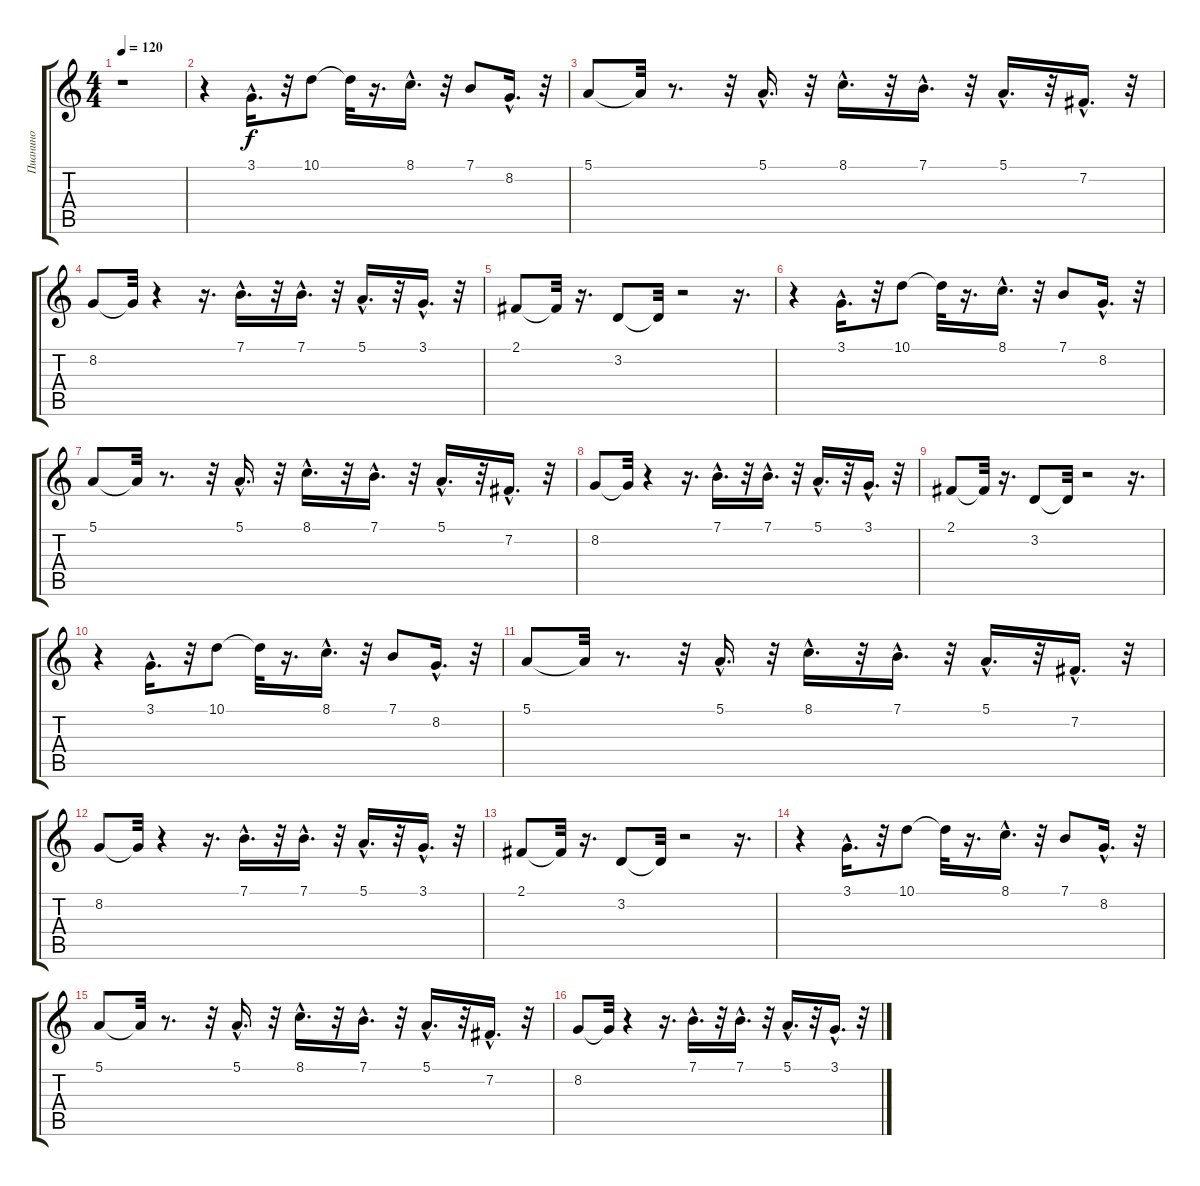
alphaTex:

\track ("Пианино" "Пианино") {instrument electricgrandpiano}
\staff {score tabs}
\tuning (E4 B3 G3 D3 A2 E2) {hide}
\ts (4 4)
\tempo 120
\clef g2
\ks c
r.1{dy f} |
r.4 3.1{hac}.16{d} r.32 10.1.8 10.1{t}.32 r.16{d} 8.1{hac}.16{d} r.32 7.1.8 8.2{hac}.16{d} r.32 |
5.1.8 5.1{t}.32 r.8{d} r.32 5.1{hac}.16{d} r.32 8.1{hac}.16{d} r.32 7.1{hac}.16{d} r.32 5.1{hac}.16{d} r.32 7.2{hac}.16{d} r.32 |
8.2.8 8.2{t}.32 r.4 r.16{d} 7.1{hac}.16{d} r.32 7.1{hac}.16{d} r.32 5.1{hac}.16{d} r.32 3.1{hac}.16{d} r.32 |
2.1.8 2.1{t}.32 r.16{d} 3.2.8 3.2{t}.32 r.2 r.16{d} |
r.4 3.1{hac}.16{d} r.32 10.1.8 10.1{t}.32 r.16{d} 8.1{hac}.16{d} r.32 7.1.8 8.2{hac}.16{d} r.32 |
5.1.8 5.1{t}.32 r.8{d} r.32 5.1{hac}.16{d} r.32 8.1{hac}.16{d} r.32 7.1{hac}.16{d} r.32 5.1{hac}.16{d} r.32 7.2{hac}.16{d} r.32 |
8.2.8 8.2{t}.32 r.4 r.16{d} 7.1{hac}.16{d} r.32 7.1{hac}.16{d} r.32 5.1{hac}.16{d} r.32 3.1{hac}.16{d} r.32 |
2.1.8 2.1{t}.32 r.16{d} 3.2.8 3.2{t}.32 r.2 r.16{d} |
r.4 3.1{hac}.16{d} r.32 10.1.8 10.1{t}.32 r.16{d} 8.1{hac}.16{d} r.32 7.1.8 8.2{hac}.16{d} r.32 |
5.1.8 5.1{t}.32 r.8{d} r.32 5.1{hac}.16{d} r.32 8.1{hac}.16{d} r.32 7.1{hac}.16{d} r.32 5.1{hac}.16{d} r.32 7.2{hac}.16{d} r.32 |
8.2.8 8.2{t}.32 r.4 r.16{d} 7.1{hac}.16{d} r.32 7.1{hac}.16{d} r.32 5.1{hac}.16{d} r.32 3.1{hac}.16{d} r.32 |
2.1.8 2.1{t}.32 r.16{d} 3.2.8 3.2{t}.32 r.2 r.16{d} |
r.4 3.1{hac}.16{d} r.32 10.1.8 10.1{t}.32 r.16{d} 8.1{hac}.16{d} r.32 7.1.8 8.2{hac}.16{d} r.32 |
5.1.8 5.1{t}.32 r.8{d} r.32 5.1{hac}.16{d} r.32 8.1{hac}.16{d} r.32 7.1{hac}.16{d} r.32 5.1{hac}.16{d} r.32 7.2{hac}.16{d} r.32 |
8.2.8 8.2{t}.32 r.4 r.16{d} 7.1{hac}.16{d} r.32 7.1{hac}.16{d} r.32 5.1{hac}.16{d} r.32 3.1{hac}.16{d} r.32
